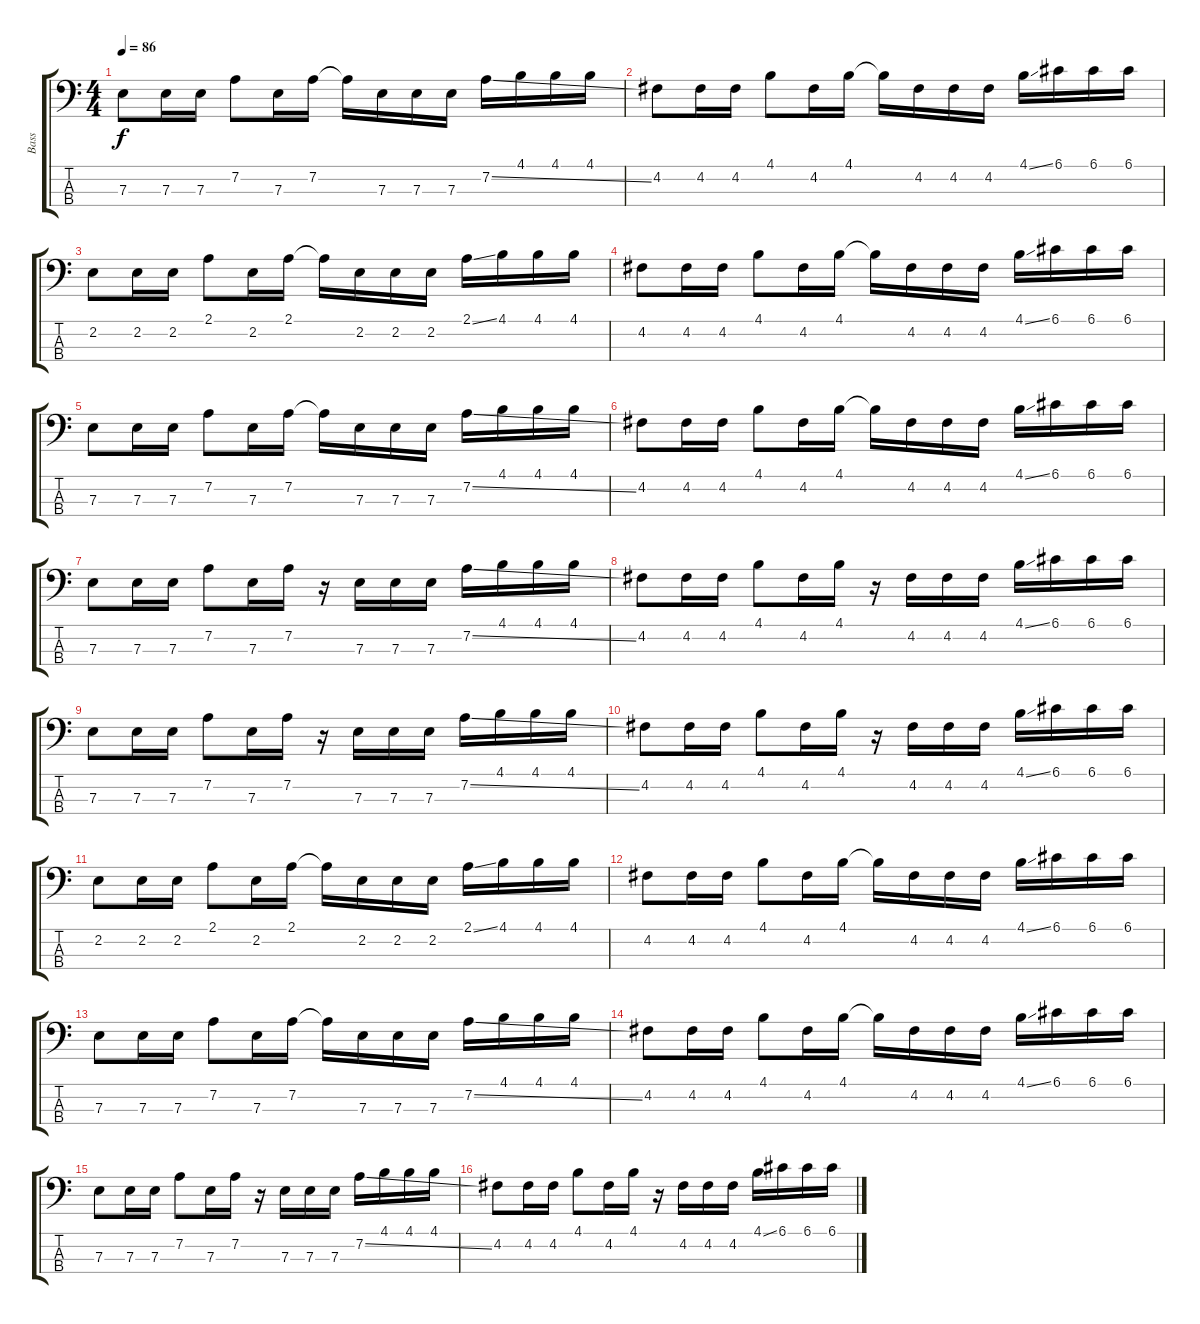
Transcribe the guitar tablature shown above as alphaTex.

\track ("Bass" "Bass") {instrument electricbassfinger}
\staff {score tabs}
\tuning (G2 D2 A1 E1) {hide}
\ts (4 4)
\tempo 86
\clef f4
\ks c
7.3.8{dy f} 7.3.16 7.3.16 7.2.8 7.3.16 7.2.16 7.2{t}.16 7.3.16 7.3.16 7.3.16 7.2{ss}.16 4.1.16 4.1.16 4.1.16 |
4.2.8 4.2.16 4.2.16 4.1.8 4.2.16 4.1.16 4.1{t}.16 4.2.16 4.2.16 4.2.16 4.1{ss}.16 6.1.16 6.1.16 6.1.16 |
2.2.8 2.2.16 2.2.16 2.1.8 2.2.16 2.1.16 2.1{t}.16 2.2.16 2.2.16 2.2.16 2.1{ss}.16 4.1.16 4.1.16 4.1.16 |
4.2.8 4.2.16 4.2.16 4.1.8 4.2.16 4.1.16 4.1{t}.16 4.2.16 4.2.16 4.2.16 4.1{ss}.16 6.1.16 6.1.16 6.1.16 |
7.3.8 7.3.16 7.3.16 7.2.8 7.3.16 7.2.16 7.2{t}.16 7.3.16 7.3.16 7.3.16 7.2{ss}.16 4.1.16 4.1.16 4.1.16 |
4.2.8 4.2.16 4.2.16 4.1.8 4.2.16 4.1.16 4.1{t}.16 4.2.16 4.2.16 4.2.16 4.1{ss}.16 6.1.16 6.1.16 6.1.16 |
7.3.8 7.3.16 7.3.16 7.2.8 7.3.16 7.2.16 r.16 7.3.16 7.3.16 7.3.16 7.2{ss}.16 4.1.16 4.1.16 4.1.16 |
4.2.8 4.2.16 4.2.16 4.1.8 4.2.16 4.1.16 r.16 4.2.16 4.2.16 4.2.16 4.1{ss}.16 6.1.16 6.1.16 6.1.16 |
7.3.8 7.3.16 7.3.16 7.2.8 7.3.16 7.2.16 r.16 7.3.16 7.3.16 7.3.16 7.2{ss}.16 4.1.16 4.1.16 4.1.16 |
4.2.8 4.2.16 4.2.16 4.1.8 4.2.16 4.1.16 r.16 4.2.16 4.2.16 4.2.16 4.1{ss}.16 6.1.16 6.1.16 6.1.16 |
2.2.8 2.2.16 2.2.16 2.1.8 2.2.16 2.1.16 2.1{t}.16 2.2.16 2.2.16 2.2.16 2.1{ss}.16 4.1.16 4.1.16 4.1.16 |
4.2.8 4.2.16 4.2.16 4.1.8 4.2.16 4.1.16 4.1{t}.16 4.2.16 4.2.16 4.2.16 4.1{ss}.16 6.1.16 6.1.16 6.1.16 |
7.3.8 7.3.16 7.3.16 7.2.8 7.3.16 7.2.16 7.2{t}.16 7.3.16 7.3.16 7.3.16 7.2{ss}.16 4.1.16 4.1.16 4.1.16 |
4.2.8 4.2.16 4.2.16 4.1.8 4.2.16 4.1.16 4.1{t}.16 4.2.16 4.2.16 4.2.16 4.1{ss}.16 6.1.16 6.1.16 6.1.16 |
7.3.8 7.3.16 7.3.16 7.2.8 7.3.16 7.2.16 r.16 7.3.16 7.3.16 7.3.16 7.2{ss}.16 4.1.16 4.1.16 4.1.16 |
4.2.8 4.2.16 4.2.16 4.1.8 4.2.16 4.1.16 r.16 4.2.16 4.2.16 4.2.16 4.1{ss}.16 6.1.16 6.1.16 6.1.16
